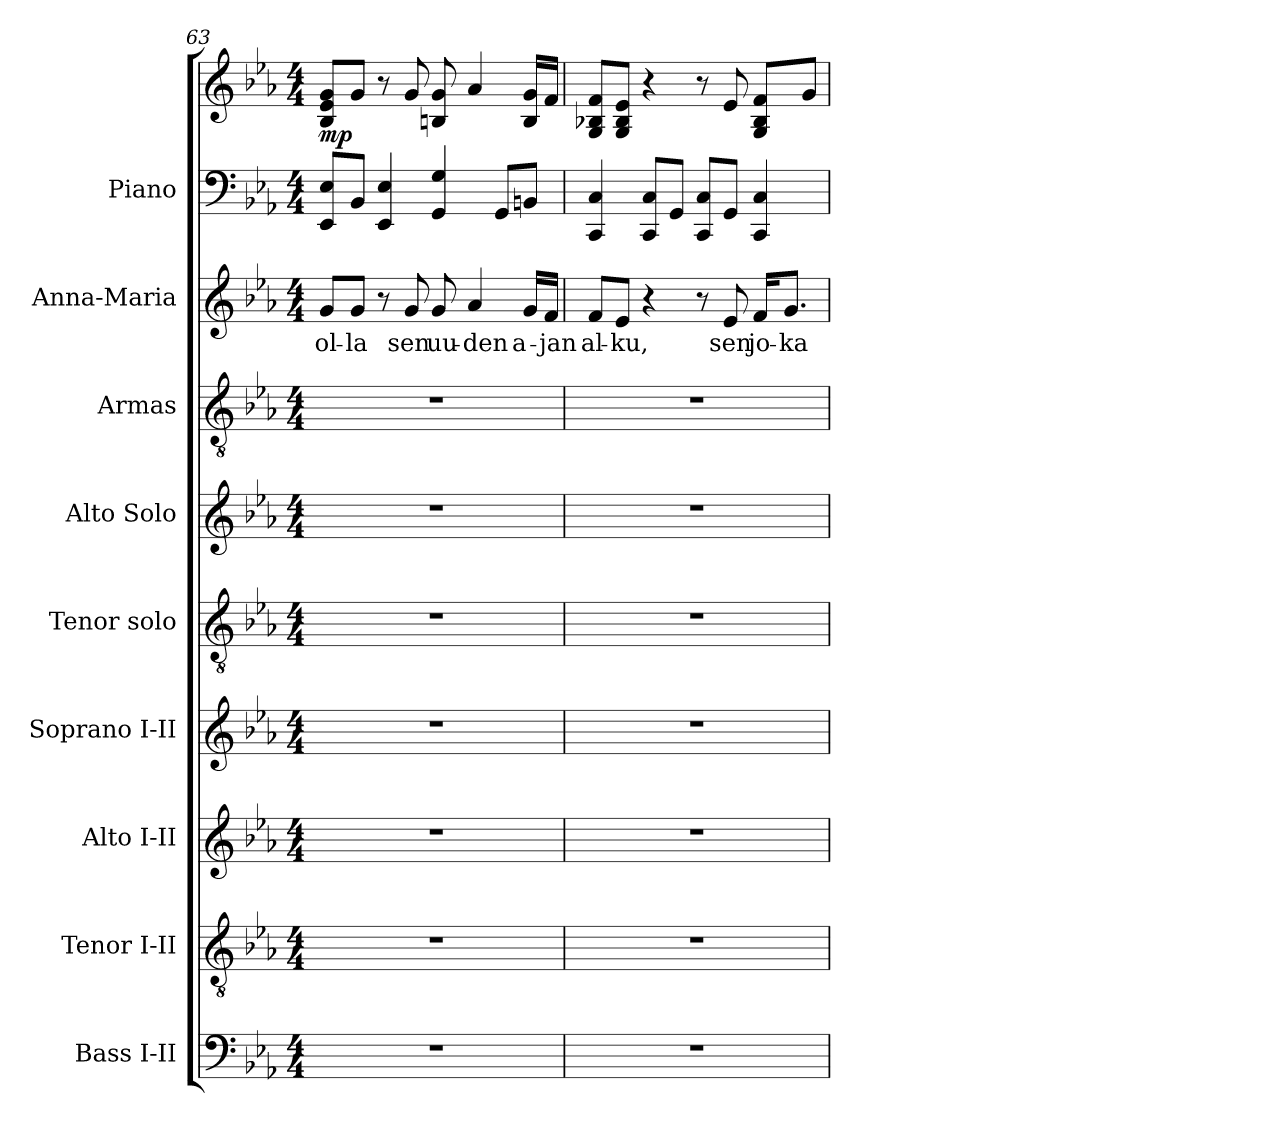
**kern	**kern	**kern	**kern	**kern	**kern	**kern	**kern	**text	**kern	**kern	**dynam
*part9	*part8	*part7	*part6	*part5	*part4	*part3	*part2	*part2	*part1	*part1	*part1
*staff10	*staff9	*staff8	*staff7	*staff6	*staff5	*staff4	*staff3	*staff3	*staff2	*staff1	*staff1/2
*I"Bass I-II	*I"Tenor I-II	*I"Alto I-II	*I"Soprano I-II	*I"Tenor solo	*I"Alto Solo	*I"Armas	*I"Anna-Maria	*	*I"Piano	*	*
*I'B.	*I'T.	*I'A.	*I'S.	*I'T. Solo	*I'A. Solo	*I'Armas	*I'A-M	*	*I'Pno.	*	*
!!LO:LB:g=z
*clefF4	*clefGv2	*clefG2	*clefG2	*clefGv2	*clefG2	*clefGv2	*clefG2	*	*clefF4	*clefG2	*
*	*ITrd7c12	*	*	*ITrd7c12	*	*ITrd7c12	*	*	*	*	*
*k[b-e-a-]	*k[b-e-a-]	*k[b-e-a-]	*k[b-e-a-]	*k[b-e-a-]	*k[b-e-a-]	*k[b-e-a-]	*k[b-e-a-]	*	*k[b-e-a-]	*k[b-e-a-]	*
*E-:	*E-:	*E-:	*E-:	*E-:	*E-:	*E-:	*E-:	*	*E-:	*E-:	*
*M4/4	*M4/4	*M4/4	*M4/4	*M4/4	*M4/4	*M4/4	*M4/4	*	*M4/4	*M4/4	*
=63	=63	=63	=63	=63	=63	=63	=63	=63	=63	=63	=63
!	!	!	!	!	!	!	!	!LO:LY:b:color=#000000	!	!	!
1r	1r	1r	1r	1r	1r	1r	8gi/L	ol-	8EE-i/ 8E-iL	8B-i/ 8e-i 8giL	mp
!	!	!	!	!	!	!	!	!LO:LY:b:color=#000000	!	!	!
.	.	.	.	.	.	.	8gi/J	-la	8BB-i/J	8gi/J	.
.	.	.	.	.	.	.	8r	.	4EE-i/ 4E-i	8r	.
!	!	!	!	!	!	!	!	!LO:LY:b:color=#000000	!	!	!
.	.	.	.	.	.	.	8gi/	sen	.	8gi/	.
!	!	!	!	!	!	!	!	!LO:LY:b:color=#000000	!	!	!
.	.	.	.	.	.	.	8gi/	uu-	4GGi/ 4Gi	8Bni/ 8gi	.
!	!	!	!	!	!	!	!	!LO:LY:b:color=#000000	!	!	!
.	.	.	.	.	.	.	4a-i/	-den	.	4a-i/	.
.	.	.	.	.	.	.	.	.	8GGi/L	.	.
!	!	!	!	!	!	!	!	!LO:LY:b:color=#000000	!	!	!
.	.	.	.	.	.	.	16gi/LL	a-	8BBni/J	16Bi/ 16giLL	.
!	!	!	!	!	!	!	!	!LO:LY:b:color=#000000	!	!	!
.	.	.	.	.	.	.	16fi/JJ	-jan	.	16fi/JJ	.
=64	=64	=64	=64	=64	=64	=64	=64	=64	=64	=64	=64
!	!	!	!	!	!	!	!	!LO:LY:b:color=#000000	!	!	!
1r	1r	1r	1r	1r	1r	1r	8fi/L	al-	4CCi/ 4Ci	8Gi/ 8B-Xi 8fiL	.
!	!	!	!	!	!	!	!	!LO:LY:b:color=#000000	!	!	!
.	.	.	.	.	.	.	8e-i/J	-ku,	.	8Gi/ 8B-i 8e-iJ	.
.	.	.	.	.	.	.	4r	.	8CCi/ 8CiL	4r	.
.	.	.	.	.	.	.	.	.	8GGi/J	.	.
.	.	.	.	.	.	.	8r	.	8CCi/ 8CiL	8r	.
!	!	!	!	!	!	!	!	!LO:LY:b:color=#000000	!	!	!
.	.	.	.	.	.	.	8e-i/	sen	8GGi/J	8e-i/	.
!	!	!	!	!	!	!	!	!LO:LY:b:color=#000000	!	!	!
.	.	.	.	.	.	.	16fi/KL	jo-	4CCi/ 4Ci	8Gi/ 8B-i 8fiL	.
!	!	!	!	!	!	!	!	!LO:LY:b:color=#000000	!	!	!
.	.	.	.	.	.	.	8.gi/J	-ka	.	.	.
.	.	.	.	.	.	.	.	.	.	8gi/J	.
=	=	=	=	=	=	=	=	=	=	=	=
*-	*-	*-	*-	*-	*-	*-	*-	*-	*-	*-	*-
